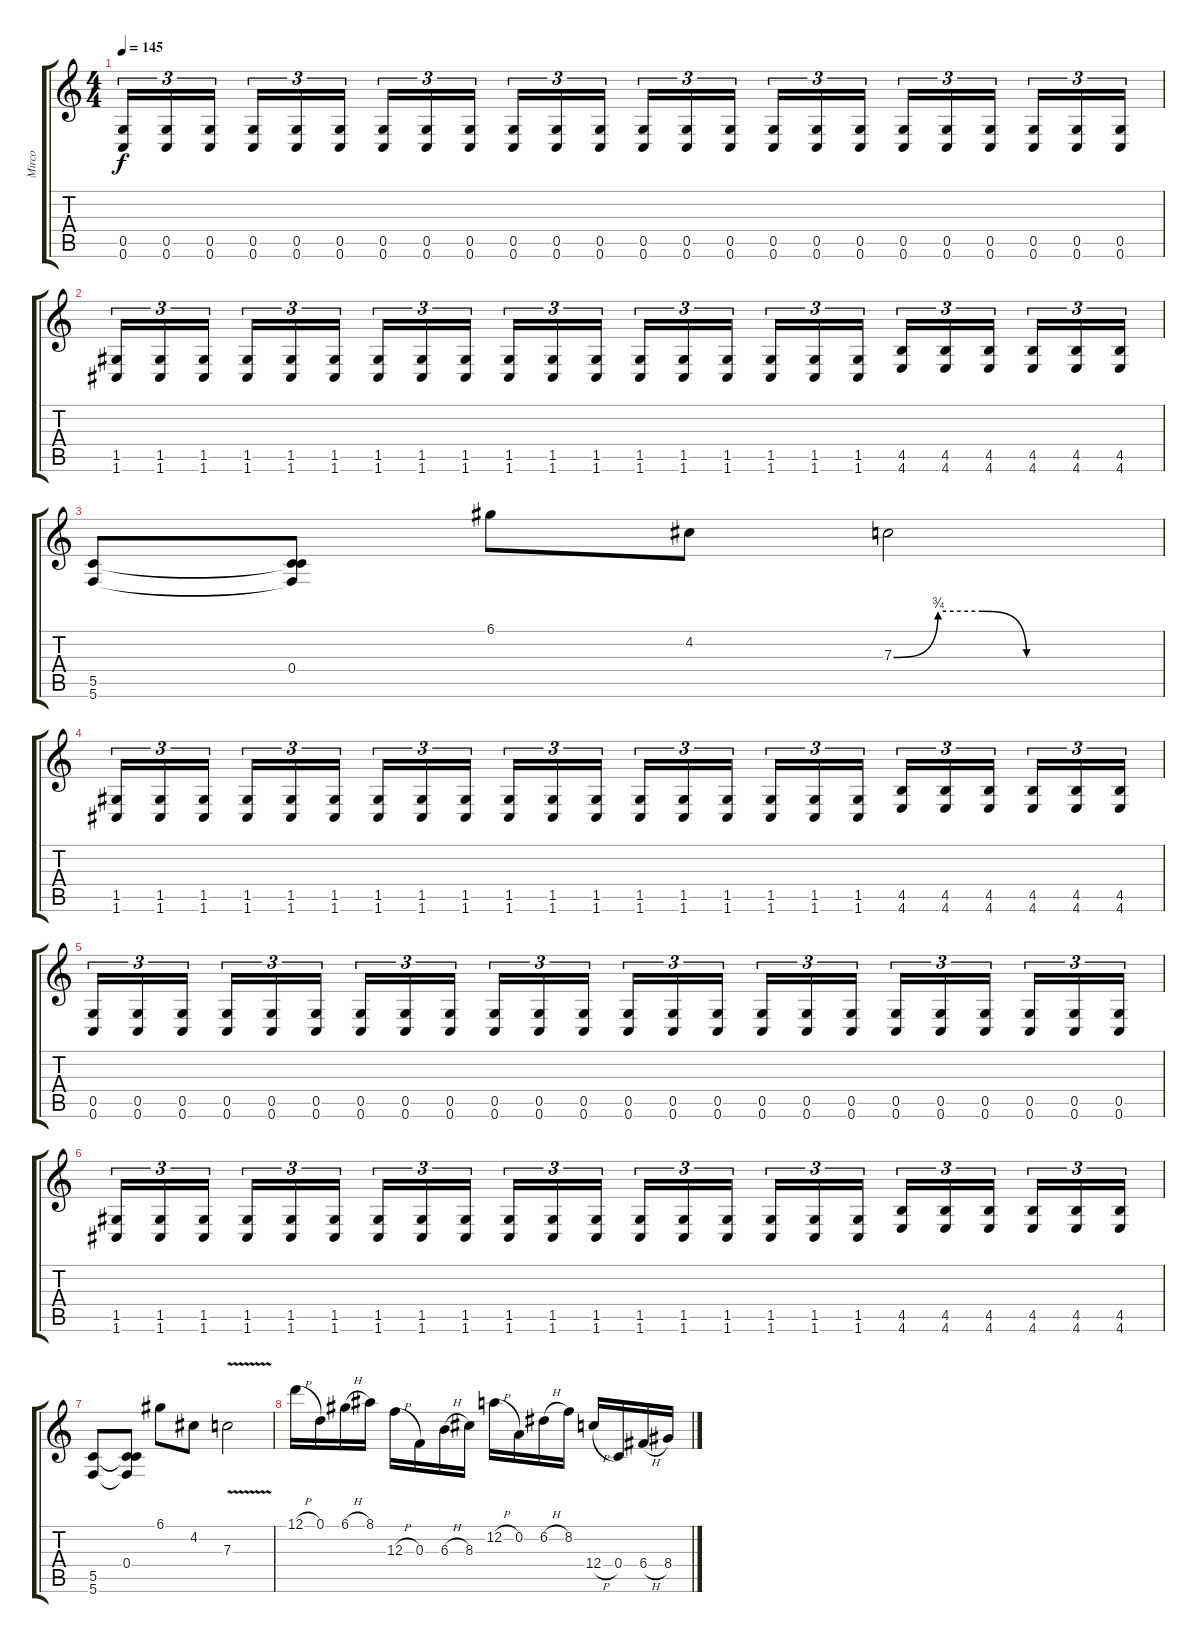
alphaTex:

\track ("Mirco" "Mirco") {instrument distortionguitar}
\staff {score tabs}
\tuning (D4 A3 F3 C3 G2 C2) {hide}
\ts (4 4)
\tempo 145
\clef g2
\ks c
(0.5 0.6).16{tu (3 2) dy f} (0.5 0.6).16{tu (3 2)} (0.5 0.6).16{tu (3 2) beam splitsecondary} (0.5 0.6).16{tu (3 2)} (0.5 0.6).16{tu (3 2)} (0.5 0.6).16{tu (3 2)} (0.5 0.6).16{tu (3 2)} (0.5 0.6).16{tu (3 2)} (0.5 0.6).16{tu (3 2) beam splitsecondary} (0.5 0.6).16{tu (3 2)} (0.5 0.6).16{tu (3 2)} (0.5 0.6).16{tu (3 2)} (0.5 0.6).16{tu (3 2)} (0.5 0.6).16{tu (3 2)} (0.5 0.6).16{tu (3 2) beam splitsecondary} (0.5 0.6).16{tu (3 2)} (0.5 0.6).16{tu (3 2)} (0.5 0.6).16{tu (3 2)} (0.5 0.6).16{tu (3 2)} (0.5 0.6).16{tu (3 2)} (0.5 0.6).16{tu (3 2) beam splitsecondary} (0.5 0.6).16{tu (3 2)} (0.5 0.6).16{tu (3 2)} (0.5 0.6).16{tu (3 2)} |
(1.5 1.6).16{tu (3 2)} (1.5 1.6).16{tu (3 2)} (1.5 1.6).16{tu (3 2) beam splitsecondary} (1.5 1.6).16{tu (3 2)} (1.5 1.6).16{tu (3 2)} (1.5 1.6).16{tu (3 2)} (1.5 1.6).16{tu (3 2)} (1.5 1.6).16{tu (3 2)} (1.5 1.6).16{tu (3 2) beam splitsecondary} (1.5 1.6).16{tu (3 2)} (1.5 1.6).16{tu (3 2)} (1.5 1.6).16{tu (3 2)} (1.5 1.6).16{tu (3 2)} (1.5 1.6).16{tu (3 2)} (1.5 1.6).16{tu (3 2) beam splitsecondary} (1.5 1.6).16{tu (3 2)} (1.5 1.6).16{tu (3 2)} (1.5 1.6).16{tu (3 2)} (4.5 4.6).16{tu (3 2)} (4.5 4.6).16{tu (3 2)} (4.5 4.6).16{tu (3 2) beam splitsecondary} (4.5 4.6).16{tu (3 2)} (4.5 4.6).16{tu (3 2)} (4.5 4.6).16{tu (3 2)} |
(5.5 5.6).8 (0.4 5.5{t} 5.6{t}).8 6.1.8 4.2.8 7.3{be (custom 0 0 10 3 20 3 30 0 60 0)}.2 |
(1.5 1.6).16{tu (3 2)} (1.5 1.6).16{tu (3 2)} (1.5 1.6).16{tu (3 2) beam splitsecondary} (1.5 1.6).16{tu (3 2)} (1.5 1.6).16{tu (3 2)} (1.5 1.6).16{tu (3 2)} (1.5 1.6).16{tu (3 2)} (1.5 1.6).16{tu (3 2)} (1.5 1.6).16{tu (3 2) beam splitsecondary} (1.5 1.6).16{tu (3 2)} (1.5 1.6).16{tu (3 2)} (1.5 1.6).16{tu (3 2)} (1.5 1.6).16{tu (3 2)} (1.5 1.6).16{tu (3 2)} (1.5 1.6).16{tu (3 2) beam splitsecondary} (1.5 1.6).16{tu (3 2)} (1.5 1.6).16{tu (3 2)} (1.5 1.6).16{tu (3 2)} (4.5 4.6).16{tu (3 2)} (4.5 4.6).16{tu (3 2)} (4.5 4.6).16{tu (3 2) beam splitsecondary} (4.5 4.6).16{tu (3 2)} (4.5 4.6).16{tu (3 2)} (4.5 4.6).16{tu (3 2)} |
(0.5 0.6).16{tu (3 2)} (0.5 0.6).16{tu (3 2)} (0.5 0.6).16{tu (3 2) beam splitsecondary} (0.5 0.6).16{tu (3 2)} (0.5 0.6).16{tu (3 2)} (0.5 0.6).16{tu (3 2)} (0.5 0.6).16{tu (3 2)} (0.5 0.6).16{tu (3 2)} (0.5 0.6).16{tu (3 2) beam splitsecondary} (0.5 0.6).16{tu (3 2)} (0.5 0.6).16{tu (3 2)} (0.5 0.6).16{tu (3 2)} (0.5 0.6).16{tu (3 2)} (0.5 0.6).16{tu (3 2)} (0.5 0.6).16{tu (3 2) beam splitsecondary} (0.5 0.6).16{tu (3 2)} (0.5 0.6).16{tu (3 2)} (0.5 0.6).16{tu (3 2)} (0.5 0.6).16{tu (3 2)} (0.5 0.6).16{tu (3 2)} (0.5 0.6).16{tu (3 2) beam splitsecondary} (0.5 0.6).16{tu (3 2)} (0.5 0.6).16{tu (3 2)} (0.5 0.6).16{tu (3 2)} |
(1.5 1.6).16{tu (3 2)} (1.5 1.6).16{tu (3 2)} (1.5 1.6).16{tu (3 2) beam splitsecondary} (1.5 1.6).16{tu (3 2)} (1.5 1.6).16{tu (3 2)} (1.5 1.6).16{tu (3 2)} (1.5 1.6).16{tu (3 2)} (1.5 1.6).16{tu (3 2)} (1.5 1.6).16{tu (3 2) beam splitsecondary} (1.5 1.6).16{tu (3 2)} (1.5 1.6).16{tu (3 2)} (1.5 1.6).16{tu (3 2)} (1.5 1.6).16{tu (3 2)} (1.5 1.6).16{tu (3 2)} (1.5 1.6).16{tu (3 2) beam splitsecondary} (1.5 1.6).16{tu (3 2)} (1.5 1.6).16{tu (3 2)} (1.5 1.6).16{tu (3 2)} (4.5 4.6).16{tu (3 2)} (4.5 4.6).16{tu (3 2)} (4.5 4.6).16{tu (3 2) beam splitsecondary} (4.5 4.6).16{tu (3 2)} (4.5 4.6).16{tu (3 2)} (4.5 4.6).16{tu (3 2)} |
(5.5 5.6).8 (0.4 5.5{t} 5.6{t}).8 6.1.8 4.2.8 7.3{v}.2 |
12.1{h}.16 0.1.16 6.1{h}.16 8.1.16 12.3{h}.16 0.3.16 6.3{h}.16 8.3.16 12.2{h}.16 0.2.16 6.2{h}.16 8.2.16 12.4{h}.16 0.4.16 6.4{h}.16 8.4.16
